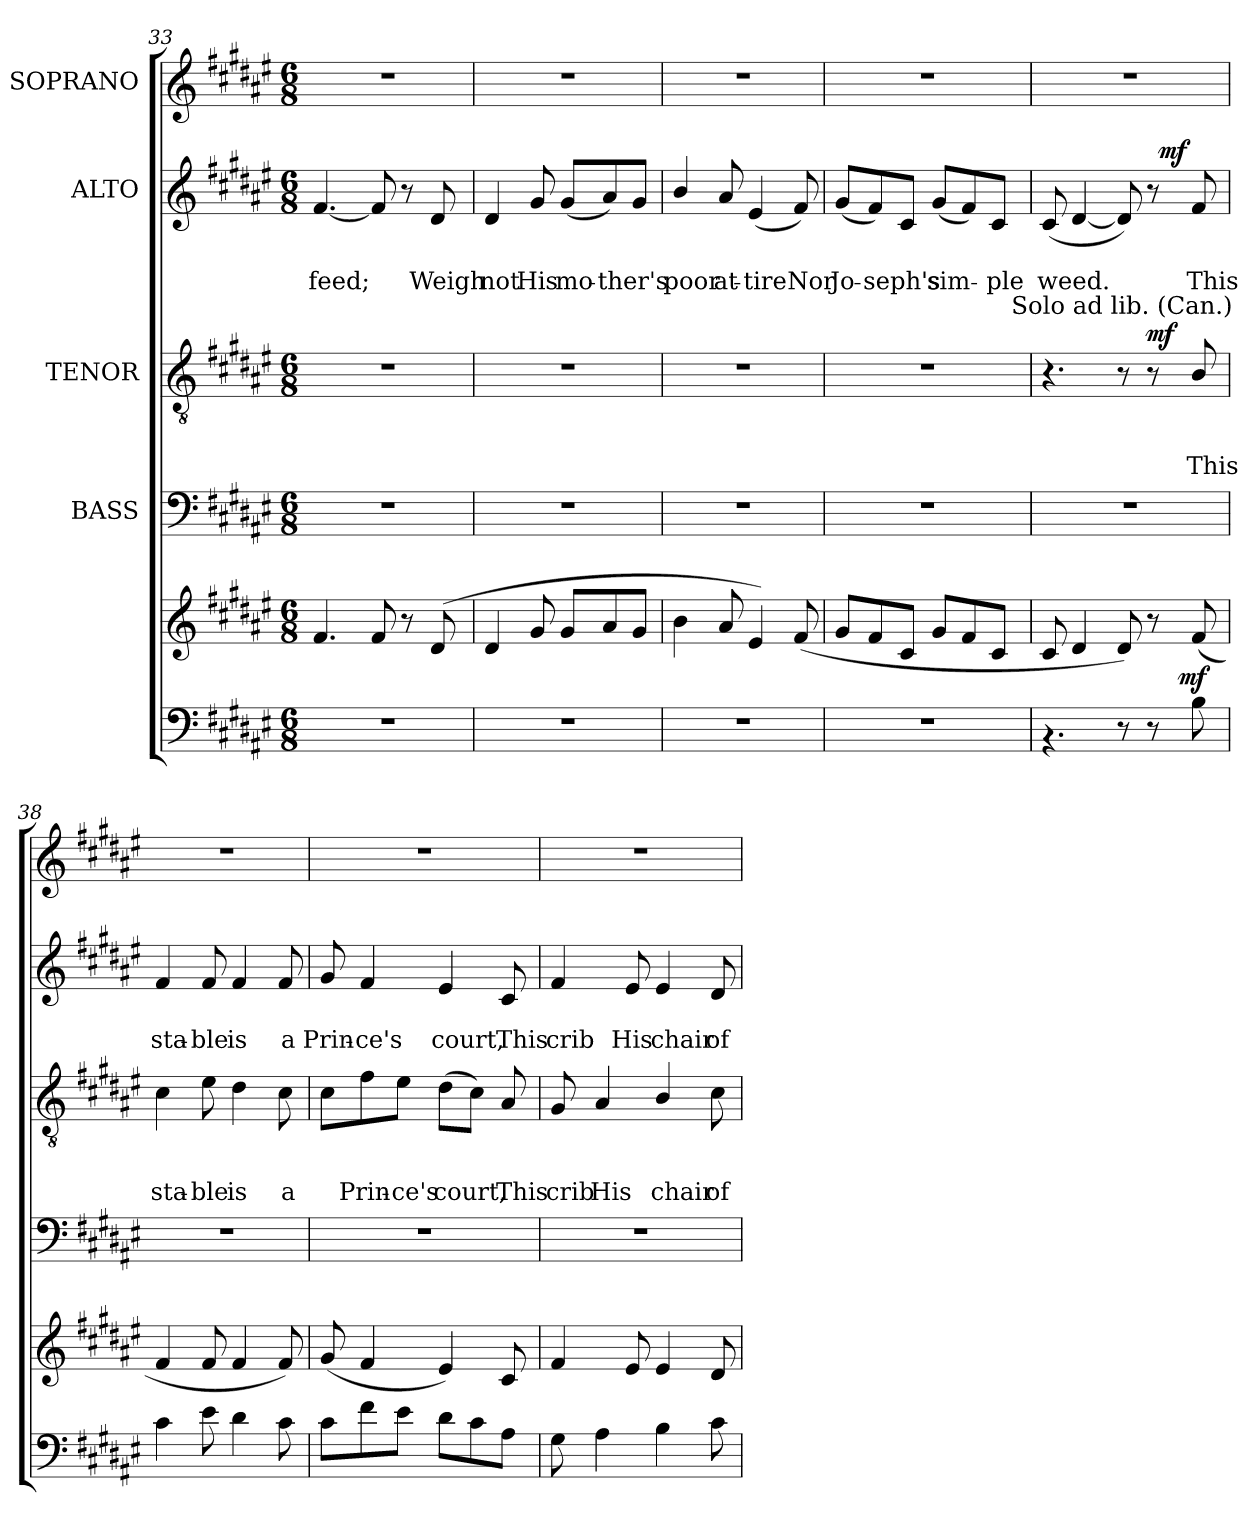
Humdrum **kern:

**kern	**kern	**dynam	**kern	**kern	**text	**text	**text	**dynam	**kern	**text	**text	**dynam	**kern
*part5	*part5	*part5	*part4	*part3	*part3	*part3	*part3	*part3	*part2	*part2	*part2	*part2	*part1
*staff6	*staff5	*staff5/6	*staff4	*staff3	*staff3	*staff3	*staff3	*staff3	*staff2	*staff2	*staff2	*staff2	*staff1
*	*	*	*I"BASS	*I"TENOR	*	*	*	*	*I"ALTO	*	*	*	*I"SOPRANO
*clefF4	*clefG2	*	*clefF4	*clefGv2	*	*	*	*	*clefG2	*	*	*	*clefG2
*k[f#c#g#d#a#e#]	*k[f#c#g#d#a#e#]	*	*k[f#c#g#d#a#e#]	*k[f#c#g#d#a#e#]	*	*	*	*	*k[f#c#g#d#a#e#]	*	*	*	*k[f#c#g#d#a#e#]
*F#:	*F#:	*	*F#:	*F#:	*	*	*	*	*F#:	*	*	*	*F#:
*M6/8	*M6/8	*	*M6/8	*M6/8	*	*	*	*	*M6/8	*	*	*	*M6/8
=33	=33	=33	=33	=33	=33	=33	=33	=33	=33	=33	=33	=33	=33
!	!	!	!LO:N:vis=1	!LO:N:vis=1	!	!	!	!	!	!	!LO:LY:b	!	!LO:N:vis=1
2.r	4.f#/	.	2.r	2.r	.	.	.	.	[<4.f#/	.	feed;	.	2.r
.	8f#/	.	.	.	.	.	.	.	8f#/]	.	.	.	.
.	8ra	.	.	.	.	.	.	.	8r	.	.	.	.
!	!	!	!	!	!	!	!	!	!	!	!LO:LY:b	!	!
.	(<8d#/	.	.	.	.	.	.	.	8d#/	.	Weigh	.	.
!!LO:LB:g=z
=34	=34	=34	=34	=34	=34	=34	=34	=34	=34	=34	=34	=34	=34
!	!	!	!LO:N:vis=1	!LO:N:vis=1	!	!	!	!	!	!	!LO:LY:b	!	!LO:N:vis=1
2.r	4d#/	.	2.r	2.r	.	.	.	.	4d#/	.	not	.	2.r
!	!	!	!	!	!	!	!	!	!	!	!LO:LY:b	!	!
.	8g#/	.	.	.	.	.	.	.	8g#/	.	His	.	.
!	!	!	!	!	!	!	!	!	!	!	!LO:LY:b	!	!
.	8g#/L	.	.	.	.	.	.	.	(<8g#/L	.	mo-	.	.
!	!	!	!	!	!	!	!	!	!	!	!LO:LY:b	!	!
.	8a#/	.	.	.	.	.	.	.	8a#/)	.	-ther's	.	.
.	8g#/J	.	.	.	.	.	.	.	8g#/J	.	.	.	.
=35	=35	=35	=35	=35	=35	=35	=35	=35	=35	=35	=35	=35	=35
!	!	!	!LO:N:vis=1	!LO:N:vis=1	!	!	!	!	!	!	!LO:LY:b	!	!LO:N:vis=1
2.r	4b\	.	2.r	2.r	.	.	.	.	4b/	.	poor	.	2.r
!	!	!	!	!	!	!	!	!	!	!	!LO:LY:b	!	!
.	8a#/	.	.	.	.	.	.	.	8a#/	.	at-	.	.
!	!	!	!	!	!	!	!	!	!	!	!LO:LY:b	!	!
.	4e#/)	.	.	.	.	.	.	.	(4e#/	.	-tire	.	.
!	!	!	!	!	!	!	!	!	!	!	!LO:LY:b	!	!
.	(<8f#/	.	.	.	.	.	.	.	8f#/)	.	Nor	.	.
=36	=36	=36	=36	=36	=36	=36	=36	=36	=36	=36	=36	=36	=36
!	!	!	!LO:N:vis=1	!LO:N:vis=1	!	!	!	!	!	!	!LO:LY:b	!	!LO:N:vis=1
*	*	*	*	*^	*	*	*	*	*	*	*	*	*
2.r	8g#/L	.	2.r	2.r	2ryy	.	.	.	.	(<8g#/L	.	Jo-	.	2.r
!	!	!	!	!	!	!	!	!	!	!	!	!LO:LY:b	!	!
.	8f#/	.	.	.	.	.	.	.	.	8f#/)	.	-seph's	.	.
.	8c#/J	.	.	.	.	.	.	.	.	8c#/J	.	.	.	.
!	!	!	!	!	!	!	!	!	!	!	!	!LO:LY:b	!	!
.	8g#/L	.	.	.	.	.	.	.	.	(<8g#/L	.	sim-	.	.
.	8f#/	.	.	.	8.ryy	.	.	.	.	8f#/)	.	.	.	.
!	!	!	!	!	!	!	!	!	!	!	!	!LO:LY:b	!	!
.	8c#/J	.	.	.	.	.	.	.	.	8c#/J	.	-ple	.	.
!	!	!	!	!	!LO:TX:a:t=Solo ad lib. (Can.)	!	!	!	!	!	!	!	!	!
.	.	.	.	.	16ryy	.	.	.	.	.	.	.	.	.
=37	=37	=37	=37	=37	=37	=37	=37	=37	=37	=37	=37	=37	=37	=37
!	!	!	!LO:N:vis=1	!	!	!	!	!	!	!	!	!LO:LY:b	!	!LO:N:vis=1
*^	*	*	*	*v	*v	*	*	*	*	*^	*	*	*	*
4.rC	2ryy	8c#/	.	2.r	4.r	.	.	.	.	(<8c#/	2ryy	.	weed.	.	2.r
.	.	4d#/	.	.	.	.	.	.	.	[<4d#/	.	.	.	.	.
8rC	.	8d#/)	.	.	8r	.	.	.	.	8d#/])	.	.	.	.	.
!	!	!	!	!	!	!	!	!	!LO:DY:a	!	!	!	!	!	!
8rC	16.ryy	8ra	.	.	8r	.	.	.	mf	8r	32ryy	.	.	.	.
!	!	!	!	!	!	!	!	!	!	!	!	!	!	!LO:DY:a	!
.	.	.	.	.	.	.	.	.	.	.	8..ryy	.	.	mf	.
!	!	!	!LO:DY:a=2	!	!	!	!	!	!	!	!	!	!	!	!
.	8ryy	.	mf	.	.	.	.	.	.	.	.	.	.	.	.
!	!	!	!	!	!	!	!	!LO:LY:b	!	!	!	!	!LO:LY:b	!	!
8B\	.	(<8f#/	.	.	8B/	.	.	This	.	8f#/	.	.	This	.	.
.	32ryy	.	.	.	.	.	.	.	.	.	.	.	.	.	.
=38	=38	=38	=38	=38	=38	=38	=38	=38	=38	=38	=38	=38	=38	=38	=38
!	!	!	!	!LO:N:vis=1	!	!	!	!LO:LY:b	!	!	!	!	!LO:LY:b	!	!LO:N:vis=1
*v	*v	*	*	*	*	*	*	*	*	*v	*v	*	*	*	*
4c#\	4f#/	.	2.r	4c#\	.	.	sta-	.	4f#/	.	sta-	.	2.r
!	!	!	!	!	!	!	!LO:LY:b	!	!	!	!LO:LY:b	!	!
8e#\	8f#/	.	.	8e#\	.	.	-ble	.	8f#/	.	-ble	.	.
!	!	!	!	!	!	!	!LO:LY:b	!	!	!	!LO:LY:b	!	!
4d#\	4f#/	.	.	4d#\	.	.	is	.	4f#/	.	is	.	.
!	!	!	!	!	!	!	!LO:LY:b	!	!	!	!LO:LY:b	!	!
8c#\	8f#/)	.	.	8c#\	.	.	a	.	8f#/	.	a	.	.
!!LO:PB:g=z
=39	=39	=39	=39	=39	=39	=39	=39	=39	=39	=39	=39	=39	=39
!	!	!	!LO:N:vis=1	!	!	!	!	!	!	!	!LO:LY:b	!	!LO:N:vis=1
8c#\L	(<8g#/	.	2.r	8c#\L	.	.	.	.	8g#/	.	Prin-	.	2.r
!	!	!	!	!	!	!	!LO:LY:b	!	!	!	!LO:LY:b	!	!
8f#\	4f#/	.	.	8f#\	.	.	Prin-	.	4f#/	.	-ce's	.	.
!	!	!	!	!	!	!	!LO:LY:b	!	!	!	!	!	!
8e#\J	.	.	.	8e#\J	.	.	-ce's	.	.	.	.	.	.
!	!	!	!	!	!	!	!LO:LY:b	!	!	!	!LO:LY:b	!	!
8d#\L	4e#/)	.	.	(>8d#\L	.	.	court,	.	4e#/	.	court,	.	.
8c#\	.	.	.	8c#\J)	.	.	.	.	.	.	.	.	.
!	!	!	!	!	!	!	!LO:LY:b	!	!	!	!LO:LY:b	!	!
8A#\J	8c#/	.	.	8A#/	.	.	This	.	8c#/	.	This	.	.
=40	=40	=40	=40	=40	=40	=40	=40	=40	=40	=40	=40	=40	=40
!	!	!	!LO:N:vis=1	!	!	!	!LO:LY:b	!	!	!	!LO:LY:b	!	!LO:N:vis=1
8G#\	4f#/	.	2.r	8G#/	.	.	crib	.	4f#/	.	crib	.	2.r
!	!	!	!	!	!	!	!LO:LY:b	!	!	!	!	!	!
4A#\	.	.	.	4A#/	.	.	His	.	.	.	.	.	.
!	!	!	!	!	!	!	!	!	!	!	!LO:LY:b	!	!
.	8e#/	.	.	.	.	.	.	.	8e#/	.	His	.	.
!	!	!	!	!	!	!	!LO:LY:b	!	!	!	!LO:LY:b	!	!
4B\	4e#/	.	.	4B/	.	.	chair	.	4e#/	.	chair	.	.
!	!	!	!	!	!	!	!LO:LY:b	!	!	!	!LO:LY:b	!	!
8c#\	8d#/	.	.	8c#\	.	.	of	.	8d#/	.	of	.	.
=	=	=	=	=	=	=	=	=	=	=	=	=	=
*-	*-	*-	*-	*-	*-	*-	*-	*-	*-	*-	*-	*-	*-
